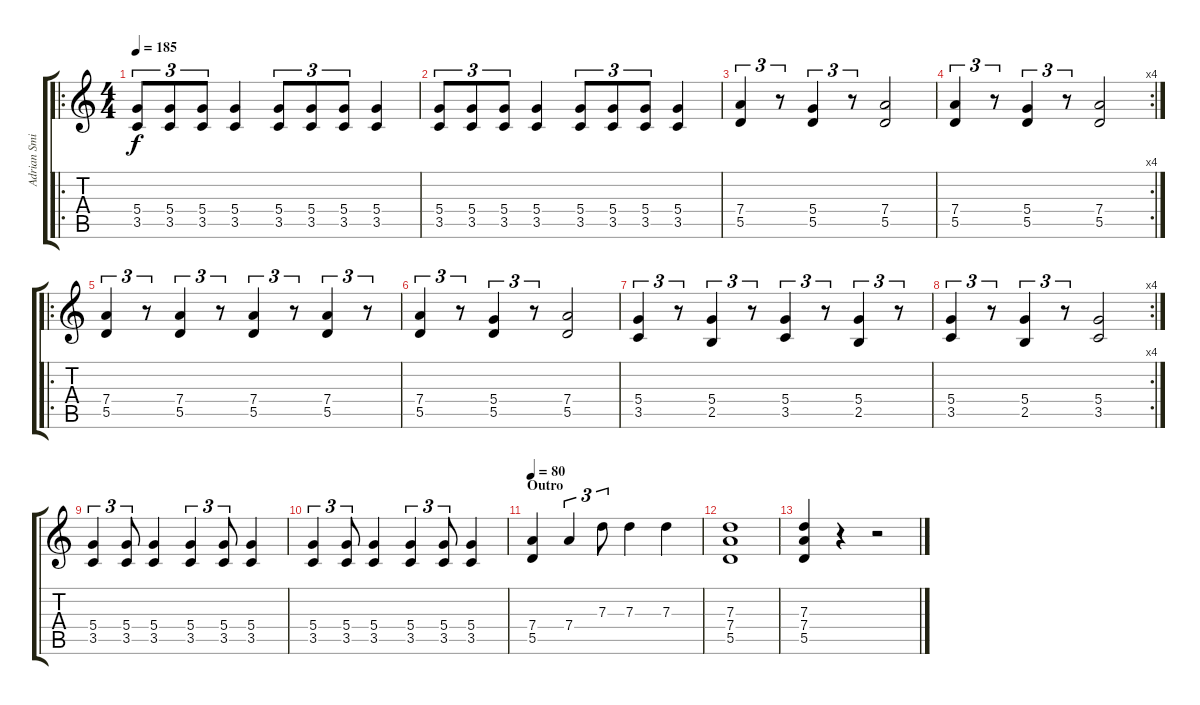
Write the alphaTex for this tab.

\track ("Adrian Smith" "Adrian Smi") {instrument distortionguitar}
\staff {score tabs}
\tuning (E4 B3 G3 D3 A2 E2) {hide}
\ro
\ts (4 4)
\tempo 185
\clef g2
\ks c
(5.4 3.5).8{tu (3 2) dy f} (5.4 3.5).8{tu (3 2)} (5.4 3.5).8{tu (3 2)} (5.4 3.5).4 (5.4 3.5).8{tu (3 2)} (5.4 3.5).8{tu (3 2)} (5.4 3.5).8{tu (3 2)} (5.4 3.5).4 |
(5.4 3.5).8{tu (3 2)} (5.4 3.5).8{tu (3 2)} (5.4 3.5).8{tu (3 2)} (5.4 3.5).4 (5.4 3.5).8{tu (3 2)} (5.4 3.5).8{tu (3 2)} (5.4 3.5).8{tu (3 2)} (5.4 3.5).4 |
(7.4 5.5).4{tu (3 2)} r.8{tu (3 2)} (5.4 5.5).4{tu (3 2)} r.8{tu (3 2)} (7.4 5.5).2 |
\rc 4
(7.4 5.5).4{tu (3 2)} r.8{tu (3 2)} (5.4 5.5).4{tu (3 2)} r.8{tu (3 2)} (7.4 5.5).2 |
\ro
(7.4 5.5).4{tu (3 2)} r.8{tu (3 2)} (7.4 5.5).4{tu (3 2)} r.8{tu (3 2)} (7.4 5.5).4{tu (3 2)} r.8{tu (3 2)} (7.4 5.5).4{tu (3 2)} r.8{tu (3 2)} |
(7.4 5.5).4{tu (3 2)} r.8{tu (3 2)} (5.4 5.5).4{tu (3 2)} r.8{tu (3 2)} (7.4 5.5).2 |
(5.4 3.5).4{tu (3 2)} r.8{tu (3 2)} (5.4 2.5).4{tu (3 2)} r.8{tu (3 2)} (5.4 3.5).4{tu (3 2)} r.8{tu (3 2)} (5.4 2.5).4{tu (3 2)} r.8{tu (3 2)} |
\rc 4
(5.4 3.5).4{tu (3 2)} r.8{tu (3 2)} (5.4 2.5).4{tu (3 2)} r.8{tu (3 2)} (5.4 3.5).2 |
(5.4 3.5).4{tu (3 2)} (5.4 3.5).8{tu (3 2)} (5.4 3.5).4 (5.4 3.5).4{tu (3 2)} (5.4 3.5).8{tu (3 2)} (5.4 3.5).4 |
(5.4 3.5).4{tu (3 2)} (5.4 3.5).8{tu (3 2)} (5.4 3.5).4 (5.4 3.5).4{tu (3 2)} (5.4 3.5).8{tu (3 2)} (5.4 3.5).4 |
\section ("" "Outro")
\tempo 80
(7.4 5.5).4 7.4.4{tu (3 2)} 7.3.8{tu (3 2)} 7.3.4 7.3.4 |
(7.3 7.4 5.5).1 |
(7.3 7.4 5.5).4 r.4 r.2
